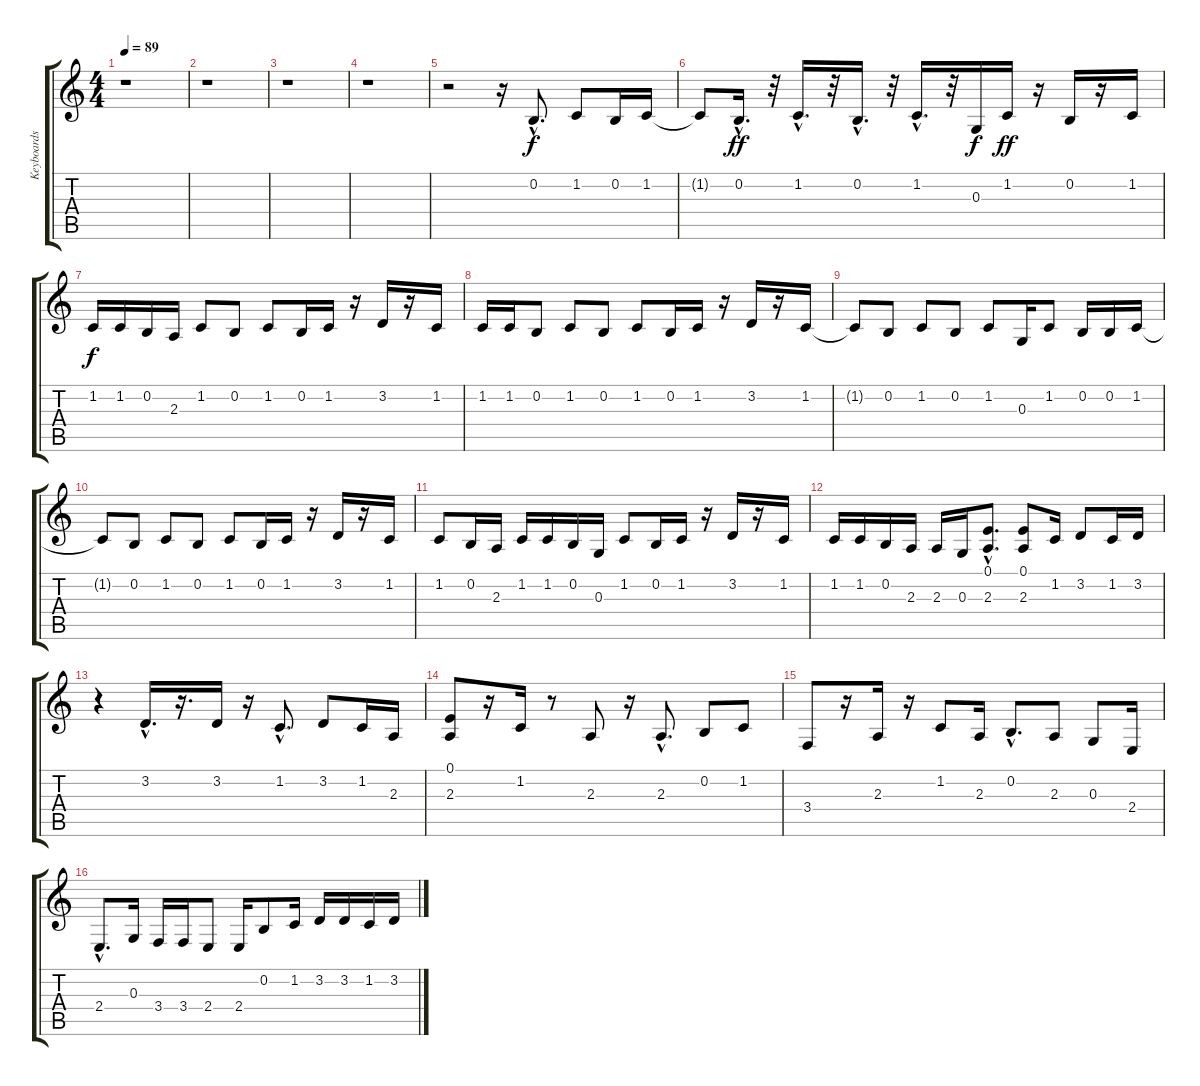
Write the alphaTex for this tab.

\track ("Keyboards 2" "Keyboards ") {instrument lead2sawtooth}
\staff {score tabs}
\tuning (E4 B3 G3 D3 A2 E2) {hide}
\ts (4 4)
\tempo 89
\clef g2
\ks c
r.1{dy f instrument lead2sawtooth} |
r.1 |
r.1 |
r.1 |
r.2 r.16 0.2{hac}.8{d volume 13} 1.2.8 0.2.16 1.2.16 |
1.2{t}.8 0.2{hac}.16{d dy ff} r.32 1.2{hac}.16{d} r.32 0.2{hac}.16{d} r.32 1.2{hac}.16{d} r.32 0.3.16{dy f} 1.2.16{dy ff} r.16 0.2.16 r.16 1.2.16 |
1.2.16{dy f} 1.2.16 0.2.16 2.3.16 1.2.8 0.2.8 1.2.8 0.2.16 1.2.16 r.16 3.2.16 r.16 1.2.16 |
1.2.16 1.2.16 0.2.8 1.2.8 0.2.8 1.2.8 0.2.16 1.2.16 r.16 3.2.16 r.16 1.2.16 |
1.2{t}.8 0.2.8 1.2.8 0.2.8 1.2.8 0.3.16 1.2.8 0.2.16 0.2.16 1.2.16 |
1.2{t}.8 0.2.8 1.2.8 0.2.8 1.2.8 0.2.16 1.2.16 r.16 3.2.16 r.16 1.2.16 |
1.2.8 0.2.16 2.3.16 1.2.16 1.2.16 0.2.16 0.3.16 1.2.8 0.2.16 1.2.16 r.16 3.2.16 r.16 1.2.16 |
1.2.16 1.2.16 0.2.16 2.3.16 2.3.16 0.3.16 (0.1{hac} 2.3{hac}).8{d} (0.1 2.3).8 1.2.16 3.2.8 1.2.16 3.2.16 |
r.4 3.2{hac}.16{d} r.16{d} 3.2.16 r.16 1.2{hac}.8{d} 3.2.8 1.2.16 2.3.16 |
(0.1 2.3).8 r.16 1.2.16 r.8 2.3.8 r.16 2.3{hac}.8{d} 0.2.8 1.2.8 |
3.4.8 r.16 2.3.16 r.16 1.2.8 2.3.16 0.2{hac}.8{d} 2.3.8 0.3.8 2.4.16 |
2.4{hac}.8{d} 0.3.16 3.4.16 3.4.16 2.4.8 2.4.16 0.2.8 1.2.16 3.2.16 3.2.16 1.2.16 3.2.16
